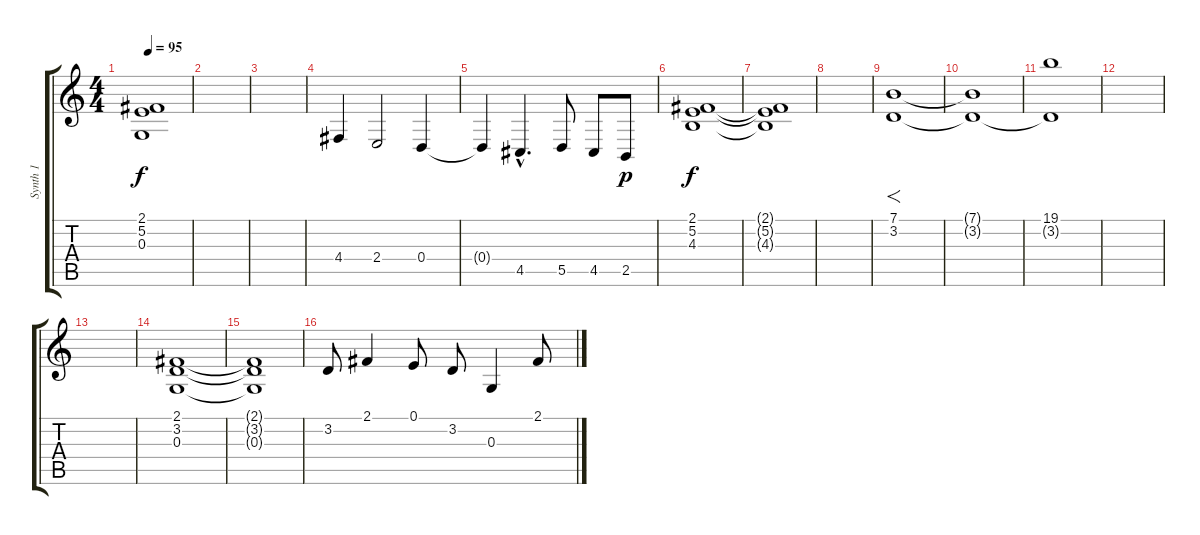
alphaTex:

\track ("Synth 1" "Synth 1") {instrument lead1square}
\staff {score tabs}
\tuning (E4 B3 G3 D3 A2 E2) {hide}
\ts (4 4)
\tempo 95
\clef g2
\ks c
(2.1{t} 5.2{t} 0.3{t}).1{dy f} |
|
|
4.4.4{volume 11} 2.4.2 0.4.4 |
0.4{t}.4 4.5{hac}.4{d} 5.5.8 4.5.8 2.5.8{dy p volume 16} |
(2.1 5.2 4.3).1{dy f volume 1} |
(2.1{t} 5.2{t} 4.3{t}).1 |
|
(7.1 3.2).1{f volume 14} |
(7.1{t} 3.2{t}).1 |
(19.1 3.2{t}).1 |
|
|
(2.1 3.2 0.3).1{volume 12} |
(2.1{t} 3.2{t} 0.3{t}).1 |
3.2.8 2.1.4 0.1.8 3.2.8 0.3.4 2.1.8
